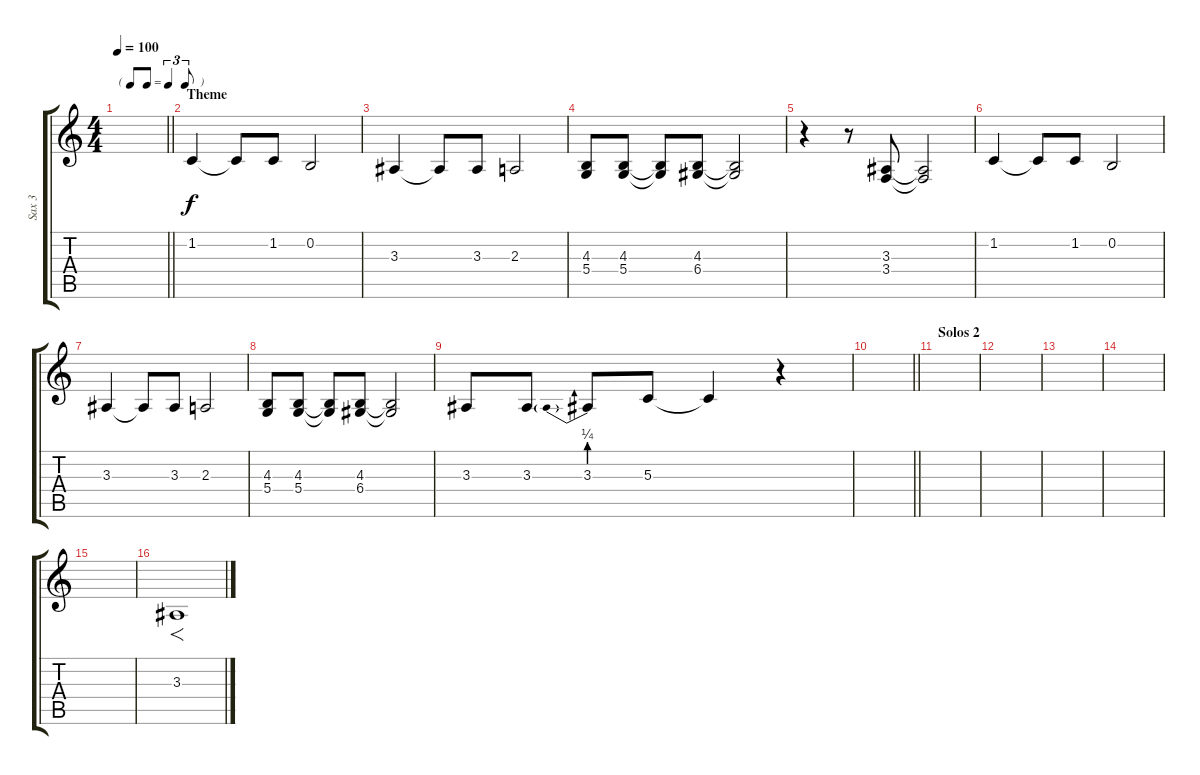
\track ("Sax 3" "Sax 3") {instrument baritonesax}
\staff {score tabs}
\tuning (E4 B3 G3 D3 A2 E2) {hide}
\ts (4 4)
\tf triplet8th
\tempo 100
\clef g2
\barLineRight lightlight
\ks c
|
\section ("" "Theme")
1.2.4 1.2{t}.8 1.2.8 0.2.2 |
3.3.4 3.3{t}.8 3.3.8 2.3.2 |
(4.3 5.4).8 (4.3 5.4).8 (4.3{t} 5.4{t}).8 (4.3 6.4).8 (4.3{t} 6.4{t}).2 |
r.4 r.8 (3.3 3.4).8 (3.3{t} 3.4{t}).2 |
1.2.4 1.2{t}.8 1.2.8 0.2.2 |
3.3.4 3.3{t}.8 3.3.8 2.3.2 |
(4.3 5.4).8 (4.3 5.4).8 (4.3{t} 5.4{t}).8 (4.3 6.4).8 (4.3{t} 6.4{t}).2 |
3.3.8 3.3.8 3.3{be (prebend 0 1 60 1)}.8 5.3.8 5.3{t}.4 r.4 |
\barLineRight lightlight
|
\section ("" "Solos 2")
|
|
|
|
|
3.3.1{f volume 9}
